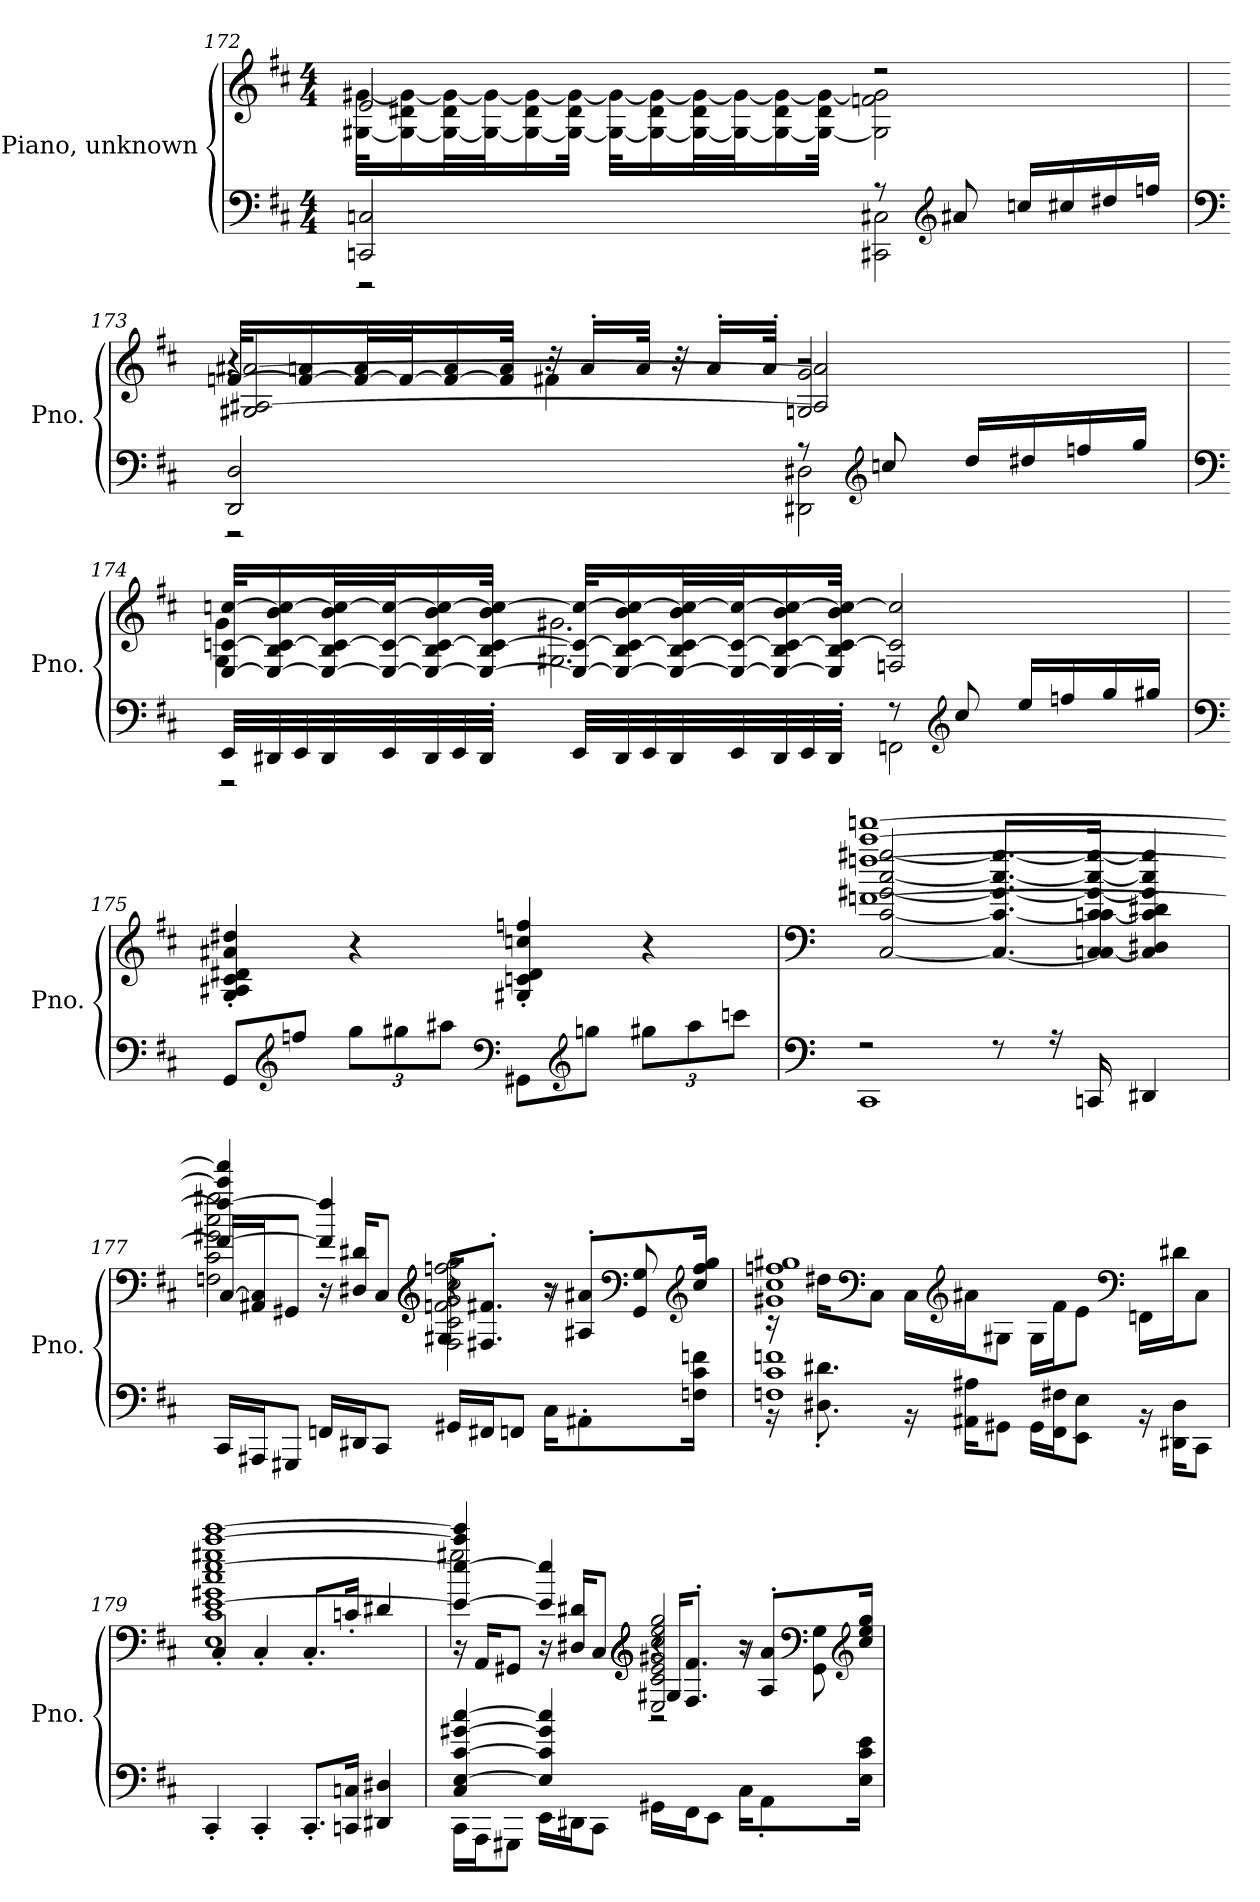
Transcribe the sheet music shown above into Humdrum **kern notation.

**kern	**kern
*part1	*part1
*staff2	*staff1
*I"Piano, unknown	*
*I'Pno.	*
!!LO:LB:g=z
*clefF4	*clefG2
*k[f#c#]	*k[f#c#]
*M4/4	*M4/4
=172	=172
*^	*^
2CCn/ 2Cn/	2r	2e/	[32G#X\ [32g#X\KLL
.	.	.	16G#\_ 16d#X\ 16g#\_
.	.	.	32G#\_ 32d#\ 32g#\_L
.	.	.	32G#\_ 32g#\_J
.	.	.	16G#\_ 16d#\ 16g#\_
.	.	.	32G#\_ 32d#\ 32g#\_JJk
.	.	.	32G#\_ 32g#\_KLL
.	.	.	16G#\_ 16d#\ 16g#\_
.	.	.	32G#\_ 32d#\ 32g#\_L
.	.	.	32G#\_ 32g#\_J
.	.	.	16G#\_ 16d#\ 16g#\_
.	.	.	32G#\_ 32d#\ 32g#\_JJk
8r	2CC#X\ 2C#X\	2r	2G#\] 2fn\ 2g#\]
*clefG2	*	*	*
8a#X/	.	.	.
16ccn/LL	.	.	.
16cc#X/	.	.	.
16dd#X/	.	.	.
16ffn/JJ	.	.	.
*	*	*v	*v
!!LO:LB:g=z
=173	=173	=173
*clefF4	*	*
*	*	*^
*	*	*	*^
2DD/ 2D/	2r	[32fn/KLL	4r	2G#X/ [2A#X/ [2a#X/
.	.	16f/_ 16an/	.	.
.	.	32f/_ 32a/L	.	.
.	.	32f/J_	.	.
.	.	16f/_ 16a/	.	.
.	.	32f/] 32a/JJk	.	.
.	.	32r	4f#X\	.
.	.	16a'/LL	.	.
.	.	32a/JJk	.	.
.	.	32r	.	.
.	.	16a'/LL	.	.
.	.	32a'/JJk	.	.
8r	2DD#X\ 2D#X\	2Gn/ 2g/	2r	2A#/] 2a#/]
*clefG2	*	*	*	*
8ccn/	.	.	.	.
16dd/LL	.	.	.	.
16dd#X/	.	.	.	.
16ffn/	.	.	.	.
16gg/JJ	.	.	.	.
*	*	*v	*v	*v
!!LO:PB:g=z
=174	=174	=174
*clefF4	*	*
*	*	*^
32EE/LLL	2r	[32E/ [32cn/ [32ccn/KLL	4G\ 4g\
32DD#X/	.	16E/_ 16B/ 16c/_ 16b/ 16cc/_	.
32EE/	.	.	.
32DD#/	.	32E/_ 32B/ 32c/_ 32b/ 32cc/_L	.
32EE/	.	32E/_ 32c/_ 32cc/_J	.
32DD#/	.	16E/_ 16B/ 16c/_ 16b/ 16cc/_	.
32EE/	.	.	.
32DD#'/JJJ	.	32E/_ 32B/ 32c/_ 32b/ 32cc/_JJk	.
32EE/LLL	.	32E/_ 32c/_ 32cc/_KLL	2.G#X\ 2.g#X\
32DD#/	.	16E/_ 16B/ 16c/_ 16b/ 16cc/_	.
32EE/	.	.	.
32DD#/	.	32E/_ 32B/ 32c/_ 32b/ 32cc/_L	.
32EE/	.	32E/_ 32c/_ 32cc/_J	.
32DD#/	.	16E/_ 16B/ 16c/_ 16b/ 16cc/_	.
32EE/	.	.	.
32DD#'/JJJ	.	32E/] 32B/ 32c/_ 32b/ 32cc/_JJk	.
8r	2FFn\	2Fn/ 2c/] 2cc/]	.
*clefG2	*	*	*
8cc#/	.	.	.
16ee/LL	.	.	.
16ffn/	.	.	.
16gg/	.	.	.
16gg#X/JJ	.	.	.
*v	*v	*	*
*	*v	*v
!!LO:LB:g=z
=175	=175
*clefF4	*
8GG/L	4G/' 4A#X/' 4c#/' 4d#X/' 4a#X/' 4dd#X/'
*clefG2	*
8ffn/J	.
*Xbrackettup	*
12gg\L	4r
12gg#X\	.
12aa#X\J	.
*clefF4	*
8GG#X\L	4G#X/' 4cn/' 4d#/' 4ccn/' 4ffn/'
*clefG2	*
8ggn\J	.
12gg#X\L	4r
12aa#\	.
12cccn\J	.
=176	=176
*clefF4	*clefF4
*^	*^
2r	1CC#	[1fn [1ffn [1ccc# [1fffn	[2C#/ [2c#/ [2g#X/ [2cc#/ [2gg#X/
8r	.	.	8.C#/_ 8.c#/_ 8.g#/_ 8.cc#/_ 8.gg#/_L
16r	.	.	.
16CCn/	.	.	16Cn/ 16C#/_ 16cn/ 16c#/_ 16g#/_ 16cc#/_ 16gg#/_Jk
4DD#X/	.	.	4C#/] 4D#X/ 4c#/] 4d#X/ 4g#/] 4cc#/] 4gg#/]
*v	*v	*	*
!!LO:LB:g=z
=177	=177	=177
*	*	*^
16CC#/LL	4f/_ 4ff/_ 4ccc#/] 4fff/]	2Fn\ 2c#\ 2g#X\ 2cc#\ 2gg#X\	[16C#/LL
16AAA#X/J	.	.	16AA#X/ 16C#/]J
8GGG#X/J	.	.	8GG#X/J
16FFn/LL	4f/] 4ff/]	.	16r
16DD#X/J	.	.	16D#X/ 16d#X/KL
8CC#/J	.	.	8C#/J
*	*clefG2	*	*
16GG#X/LL	4r	2F\ 2c#\ 2fn\ 2g#\ 2cc#\ 2ffn\ 2gg#\	16G#X/KL
16FF#X/J	.	.	8.F#X/' 8.f#X/'J
8FFn/J	.	.	.
16C#\KL	8r	.	16r
8AA#X'\	.	.	8A#X/' 8a#X/'L
*	*clefF4	*	*
.	8GG#/ 8G#/	.	.
*	*clefG2	*	*
16Fn\ 16c#\ 16fn\Jk	.	.	16cc#/ 16ff/ 16gg#/Jk
*	*	*v	*v
!!LO:LB:g=z
=178	=178	=178
*^	*	*
1Fn 1c# 1fn	16r	1g#X 1cc# 1ffn 1gg#X	16r
.	8.D#X\' 8.d#X\'	.	16dd#X\KL
*	*	*clefF4	*
.	.	.	8C#\J
.	16r	.	16C#\LL
*	*	*clefG2	*
.	16AA#X\ 16A#X\KL	.	16a#X\J
.	8GG#X\J	.	8G#X\J
.	16GG#\LL	.	16G#\LL
.	16FF#\ 16F#X\J	.	16f#\J
.	8EE\ 8E\J	.	8e\J
*	*	*clefF4	*
.	16r	.	16FFn\LL
.	16DD#X\ 16D#\KL	.	16d#X\J
.	8CC#\J	.	8C#\J
*v	*v	*	*
=179	=179	=179
4CC#'/	1E 1c# [1e 1g#X 1cc# [1ee 1gg#X [1ccc# [1eee	4C#'/
4CC#'/	.	4C#'/
8.CC#'/L	.	8.C#'/L
16CCn/ 16Cn/Jk	.	16cn'/Jk
4DD#X/ 4D#X/	.	4d#X/
!!LO:LB:g=z
=180	=180	=180
*^	*	*^
4C#/ [4E/ [4c#/ [4g#X/ [4cc#/	16CC#\LL	4e/_ 4ee/_ 4ccc#/] 4eee/]	2gg#X\	16r
.	16AAA\J	.	.	16AA/KL
.	8GGG#X\J	.	.	8GG#X/J
4E/] 4c#/] 4g#/] 4cc#/]	16EE\LL	4e/] 4ee/]	.	16r
.	16DD#X\J	.	.	16D#X/ 16d#X/KL
.	8CC#\J	.	.	8C#/J
*	*	*clefG2	*	*
2r	16GG#X\LL	2E/ 2c#/ 2e/ 2g#X/ 2cc#/ 2ee/ 2gg#/	4r	16G#X/KL
.	16FF#\J	.	.	8.F#/' 8.f#/'J
.	8EE\J	.	.	.
.	16C#\KL	.	8r	16r
.	8AA'\	.	.	8A/' 8a/'L
*	*	*clefF4	*	*
.	.	.	8GG#\ 8G#\	.
*	*	*clefG2	*	*
.	16E\ 16c#\ 16e\Jk	.	.	16cc#/ 16ee/ 16gg#/Jk
*v	*v	*	*	*
*	*v	*v	*v
=	=
*-	*-
